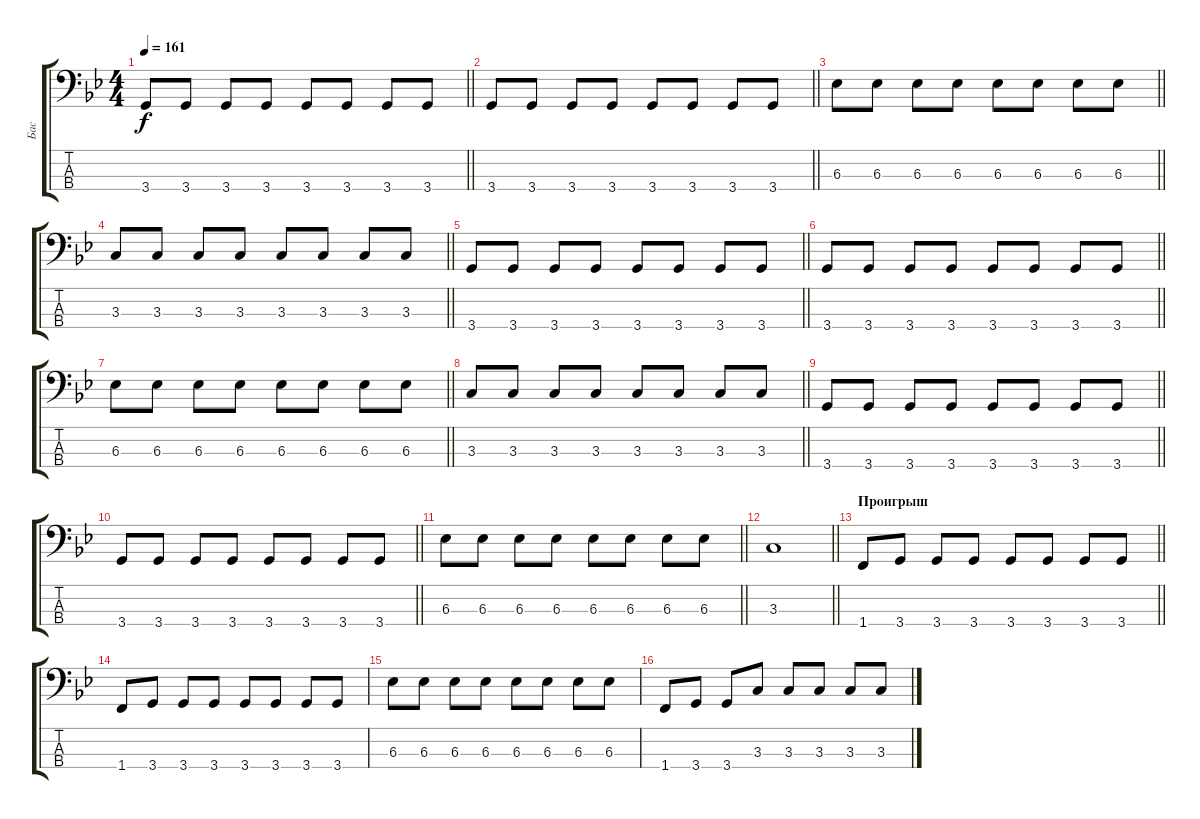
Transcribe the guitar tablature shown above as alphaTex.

\track ("Бас" "Бас") {instrument electricbassfinger}
\staff {score tabs}
\tuning (G2 D2 A1 E1) {hide}
\ts (4 4)
\tempo 161
\clef f4
\barLineRight lightlight
\ks gminor
3.4.8{dy f} 3.4.8 3.4.8 3.4.8 3.4.8 3.4.8 3.4.8 3.4.8 |
\barLineRight lightlight
3.4.8 3.4.8 3.4.8 3.4.8 3.4.8 3.4.8 3.4.8 3.4.8 |
\barLineRight lightlight
6.3.8 6.3.8 6.3.8 6.3.8 6.3.8 6.3.8 6.3.8 6.3.8 |
\barLineRight lightlight
3.3.8 3.3.8 3.3.8 3.3.8 3.3.8 3.3.8 3.3.8 3.3.8 |
\barLineRight lightlight
3.4.8 3.4.8 3.4.8 3.4.8 3.4.8 3.4.8 3.4.8 3.4.8 |
\barLineRight lightlight
3.4.8 3.4.8 3.4.8 3.4.8 3.4.8 3.4.8 3.4.8 3.4.8 |
\barLineRight lightlight
6.3.8 6.3.8 6.3.8 6.3.8 6.3.8 6.3.8 6.3.8 6.3.8 |
\barLineRight lightlight
3.3.8 3.3.8 3.3.8 3.3.8 3.3.8 3.3.8 3.3.8 3.3.8 |
\barLineRight lightlight
3.4.8 3.4.8 3.4.8 3.4.8 3.4.8 3.4.8 3.4.8 3.4.8 |
\barLineRight lightlight
3.4.8 3.4.8 3.4.8 3.4.8 3.4.8 3.4.8 3.4.8 3.4.8 |
\barLineRight lightlight
6.3.8 6.3.8 6.3.8 6.3.8 6.3.8 6.3.8 6.3.8 6.3.8 |
\barLineRight lightlight
3.3.1 |
\section ("" "Проигрыш")
\barLineRight lightlight
1.4.8 3.4.8 3.4.8 3.4.8 3.4.8 3.4.8 3.4.8 3.4.8 |
1.4.8 3.4.8 3.4.8 3.4.8 3.4.8 3.4.8 3.4.8 3.4.8 |
6.3.8 6.3.8 6.3.8 6.3.8 6.3.8 6.3.8 6.3.8 6.3.8 |
1.4.8 3.4.8 3.4.8 3.3.8 3.3.8 3.3.8 3.3.8 3.3.8
